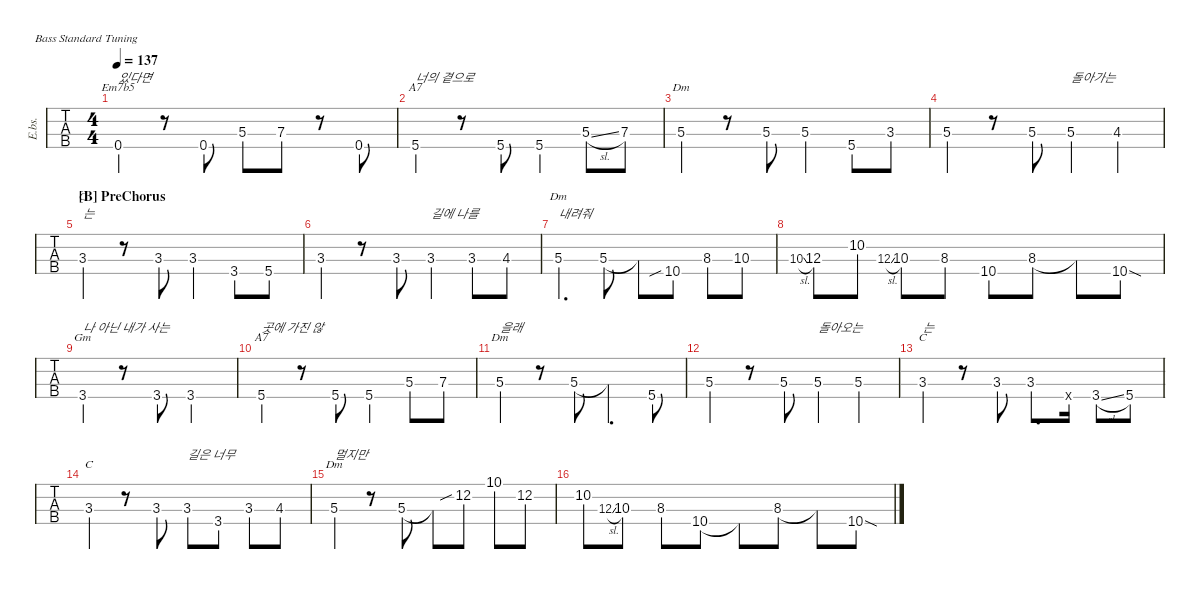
\defaultSystemsLayout 4
\hideDynamics
\bracketExtendMode nobrackets
\track ("Bass" "E.bs.") {defaultSystemsLayout 4 instrument acousticbass}
\staff {tabs}
\tuning (G2 D2 A1 E1)
\chord ("Dm" x x 5 x) {showdiagram false showfingering false}
\chord ("C" x x 3 x) {showdiagram false showfingering false}
\chord ("A7" x x x 5) {showdiagram false showfingering false}
\chord ("Gm" x x x 3) {showdiagram false showfingering false}
\chord ("Em7b5" x x x 0) {showdiagram false showfingering false}
\ts (4 4)
\tempo 137
\clef f4
\ks f
0.4{acc forcenatural}.4{ch "Em7b5" txt "있다면" dy mf} r.8 0.4{acc forcenatural}.8 5.3{acc forcenatural}.8 7.3{acc forcenatural}.8 r.8 0.4{acc forcenatural}.8 |
5.4{acc forcenatural}.4{ch "A7" txt "너의 곁으로"} r.8 5.4{st acc forcenatural}.8 5.4{acc forcenatural}.4 5.3{sl acc forcenatural}.8 7.3{acc forcenatural}.8 |
5.3{acc forcenatural}.4{ch "Dm"} r.8 5.3{st acc forcenatural}.8 5.3{acc forcenatural}.4 5.4{acc forcenatural}.8 3.3{acc forcenatural}.8 |
5.3{acc forcenatural}.4 r.8 5.3{st acc forcenatural}.8 5.3{acc forcenatural}.4{txt "돌아가는"} 4.3{acc b}.4 |
\section ("B" "PreChorus")
3.3{acc forcenatural}.4{ch "C" txt "는"} r.8 3.3{st acc forcenatural}.8 3.3{acc forcenatural}.4 3.4{acc forcenatural}.8 5.4{acc forcenatural}.8 |
3.3{acc forcenatural}.4 r.8 3.3{st acc forcenatural}.8 3.3{acc forcenatural}.4{txt "길에 나를"} 3.3{acc forcenatural}.8 4.3{acc b}.8 |
5.3{acc forcenatural}.4{d ch "Dm" txt "내려줘"} 5.3{acc forcenatural}.8 5.3{t acc forcenatural}.8 10.4{sib acc forcenatural}.8 8.3{acc forcenatural}.8 10.3{acc forcenatural}.8 |
10.3{sl acc forcenatural}.8{gr} 12.3{acc forcenatural}.8 10.2{acc forcenatural}.8 12.3{sl acc forcenatural}.8{gr} 10.3{acc forcenatural}.8 8.3{acc forcenatural}.8 10.4{acc forcenatural}.8 8.3{acc forcenatural}.8 8.3{t acc forcenatural}.8 10.4{sod acc forcenatural}.8 |
3.4{acc forcenatural}.4{ch "Gm" txt "나 아닌 내가 사는"} r.8 3.4{st acc forcenatural}.8 3.4{acc forcenatural}.2 |
5.4{acc forcenatural}.4{ch "A7" txt "곳에 가진 않"} r.8 5.4{st acc forcenatural}.8 5.4{acc forcenatural}.4 5.3{acc forcenatural}.8 7.3{acc forcenatural}.8 |
5.3{acc forcenatural}.4{ch "Dm" txt "을래"} r.8 5.3{acc forcenatural}.8 5.3{t acc forcenatural}.4{d} 5.4{acc forcenatural}.8 |
5.3{acc forcenatural}.4 r.8 5.3{st acc forcenatural}.8 5.3{st acc forcenatural}.4{txt "돌아오는"} 5.3{acc forcenatural}.4 |
3.3{acc forcenatural}.4{ch "C" txt "는"} r.8 3.3{acc forcenatural}.8 3.3{st acc forcenatural}.8{d} 0.4{x acc forcenatural}.16 3.4{sl acc forcenatural}.8 5.4{acc forcenatural}.8 |
3.3{acc forcenatural}.4{ch "C"} r.8 3.3{st acc forcenatural}.8 3.3{acc forcenatural}.8{txt "길은 너무"} 3.4{acc forcenatural}.8 3.3{acc forcenatural}.8 4.3{acc b}.8 |
5.3{acc forcenatural}.4{ch "Dm" txt "멀지만"} r.8 5.3{acc forcenatural}.8 5.3{t acc forcenatural}.8 12.2{sib acc forcenatural}.8 10.1{acc forcenatural}.8 12.2{acc forcenatural}.8 |
10.2{acc forcenatural}.8 12.3{sl acc forcenatural}.8{gr} 10.3{acc forcenatural}.8 8.3{acc forcenatural}.8 10.4{acc forcenatural}.8 10.4{t acc forcenatural}.8 8.3{acc forcenatural}.8 8.3{t acc forcenatural}.8 10.4{sod acc forcenatural}.8
